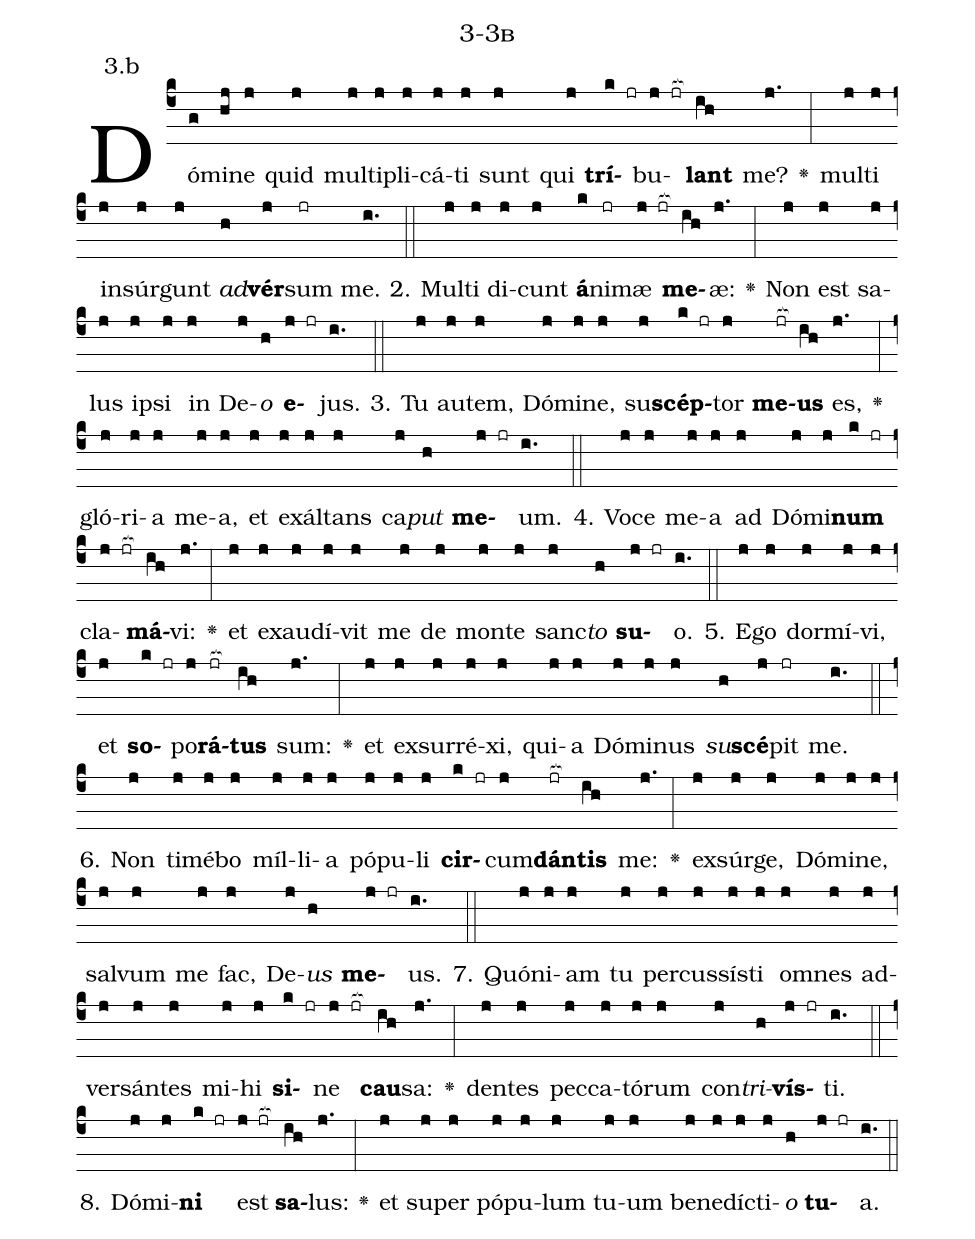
name: 3-3b;
annotation: 3.b;
%%
(c4)Dó(g)mi(hj)ne(j) quid(j) mul(j)ti(j)pli(j)cá(j)ti(j) sunt(j) qui(j) <b>trí</b>(k jr)bu(j jr[ocb:1{])<b>lant</b>(ih[ocb:0}]) me?(j.) <v>\greheightstar</v>(:) mul(j)ti(j) in(j)súr(j)gunt(j) <i>ad</i>(h)<b>vér</b>(j)sum(jr) me.(i.) (::)
2. Mul(j)ti(j) di(j)cunt(j) <b>á</b>(k)ni(jr)mæ(j jr[ocb:1{]) <b>me</b>(ih[ocb:0}])æ:(j.) <v>\greheightstar</v>(:) Non(j) est(j) sa(j)lus(j) ip(j)si(j) in(j) De(j)<i>o</i>(h) <b>e</b>(j jr)jus.(i.) (::)
3. Tu(j) au(j)tem,(j) Dó(j)mi(j)ne,(j) su(j)<b>scép</b>(k jr)tor(j) <b>me</b>(jr[ocb:1{])<b>us</b>(ih[ocb:0}]) es,(j.) <v>\greheightstar</v>(:) gló(j)ri(j)a(j) me(j)a,(j) et(j) ex(j)ál(j)tans(j) ca(j)<i>put</i>(h) <b>me</b>(j jr)um.(i.) (::)
4. Vo(j)ce(j) me(j)a(j) ad(j) Dó(j)mi(j)<b>num</b>(k jr) cla(j jr[ocb:1{])<b>má</b>(ih[ocb:0}])vi:(j.) <v>\greheightstar</v>(:) et(j) ex(j)au(j)dí(j)vit(j) me(j) de(j) mon(j)te(j) sanc(j)<i>to</i>(h) <b>su</b>(j jr)o.(i.) (::)
5. E(j)go(j) dor(j)mí(j)vi,(j) et(j) <b>so</b>(k jr)po(j)<b>rá</b>(jr[ocb:1{])<b>tus</b>(ih[ocb:0}]) sum:(j.) <v>\greheightstar</v>(:) et(j) ex(j)sur(j)ré(j)xi,(j) qui(j)a(j) Dó(j)mi(j)nus(j) <i>su</i>(h)<b>scé</b>(j)pit(jr) me.(i.) (::)
6. Non(j) ti(j)mé(j)bo(j) míl(j)li(j)a(j) pó(j)pu(j)li(j) <b>cir</b>(k jr)cum(j)<b>dán</b>(jr[ocb:1{])<b>tis</b>(ih[ocb:0}]) me:(j.) <v>\greheightstar</v>(:) ex(j)súr(j)ge,(j) Dó(j)mi(j)ne,(j) sal(j)vum(j) me(j) fac,(j) De(j)<i>us</i>(h) <b>me</b>(j jr)us.(i.) (::)
7. Quón(j)i(j)am(j) tu(j) per(j)cus(j)sís(j)ti(j) om(j)nes(j) ad(j)ver(j)sán(j)tes(j) mi(j)hi(j) <b>si</b>(k jr)ne(j jr[ocb:1{]) <b>cau</b>(ih[ocb:0}])sa:(j.) <v>\greheightstar</v>(:) den(j)tes(j) pec(j)ca(j)tó(j)rum(j) con(j)<i>tri</i>(h)<b>vís</b>(j jr)ti.(i.) (::)
8. Dó(j)mi(j)<b>ni</b>(k jr) est(j jr[ocb:1{]) <b>sa</b>(ih[ocb:0}])lus:(j.) <v>\greheightstar</v>(:) et(j) su(j)per(j) pó(j)pu(j)lum(j) tu(j)um(j) be(j)ne(j)díc(j)ti(j)<i>o</i>(h) <b>tu</b>(j jr)a.(i.) (::)
